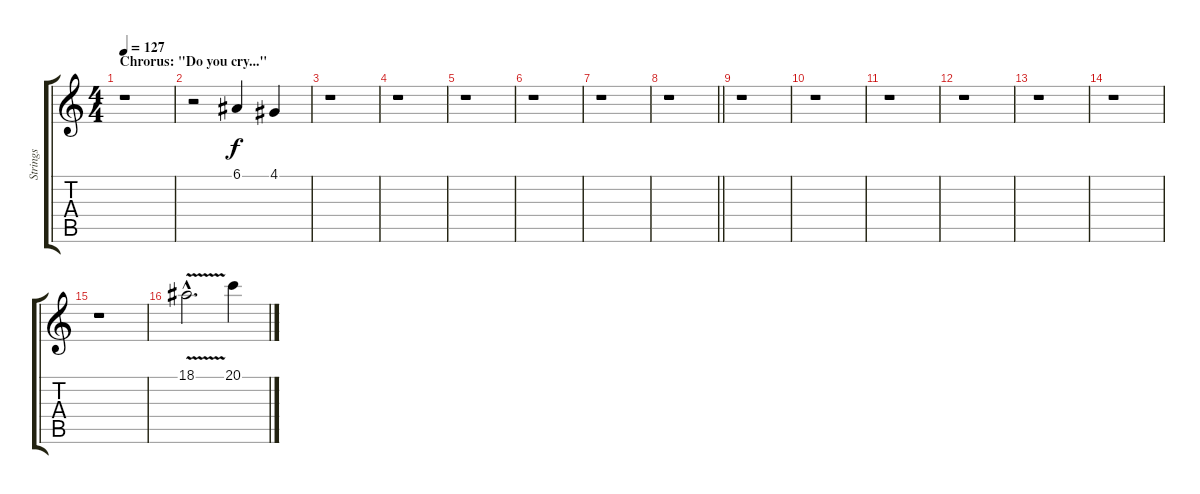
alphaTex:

\track ("Strings" "Strings") {instrument piccolo}
\staff {score tabs}
\tuning (E4 B3 G3 D3 A2 E2) {hide}
\ts (4 4)
\section ("" "Chrorus: \"Do you cry...\"")
\tempo 127
\clef g2
\ks c
r.1{dy f} |
r.2{instrument piccolo} 6.1.4 4.1.4 |
r.1 |
r.1 |
r.1 |
r.1 |
r.1 |
\barLineRight lightlight
r.1 |
\section ("" "")
r.1 |
r.1 |
r.1 |
r.1 |
r.1 |
r.1 |
r.1 |
18.1{v hac}.2{d volume 8 instrument distortionguitar} 20.1.4
